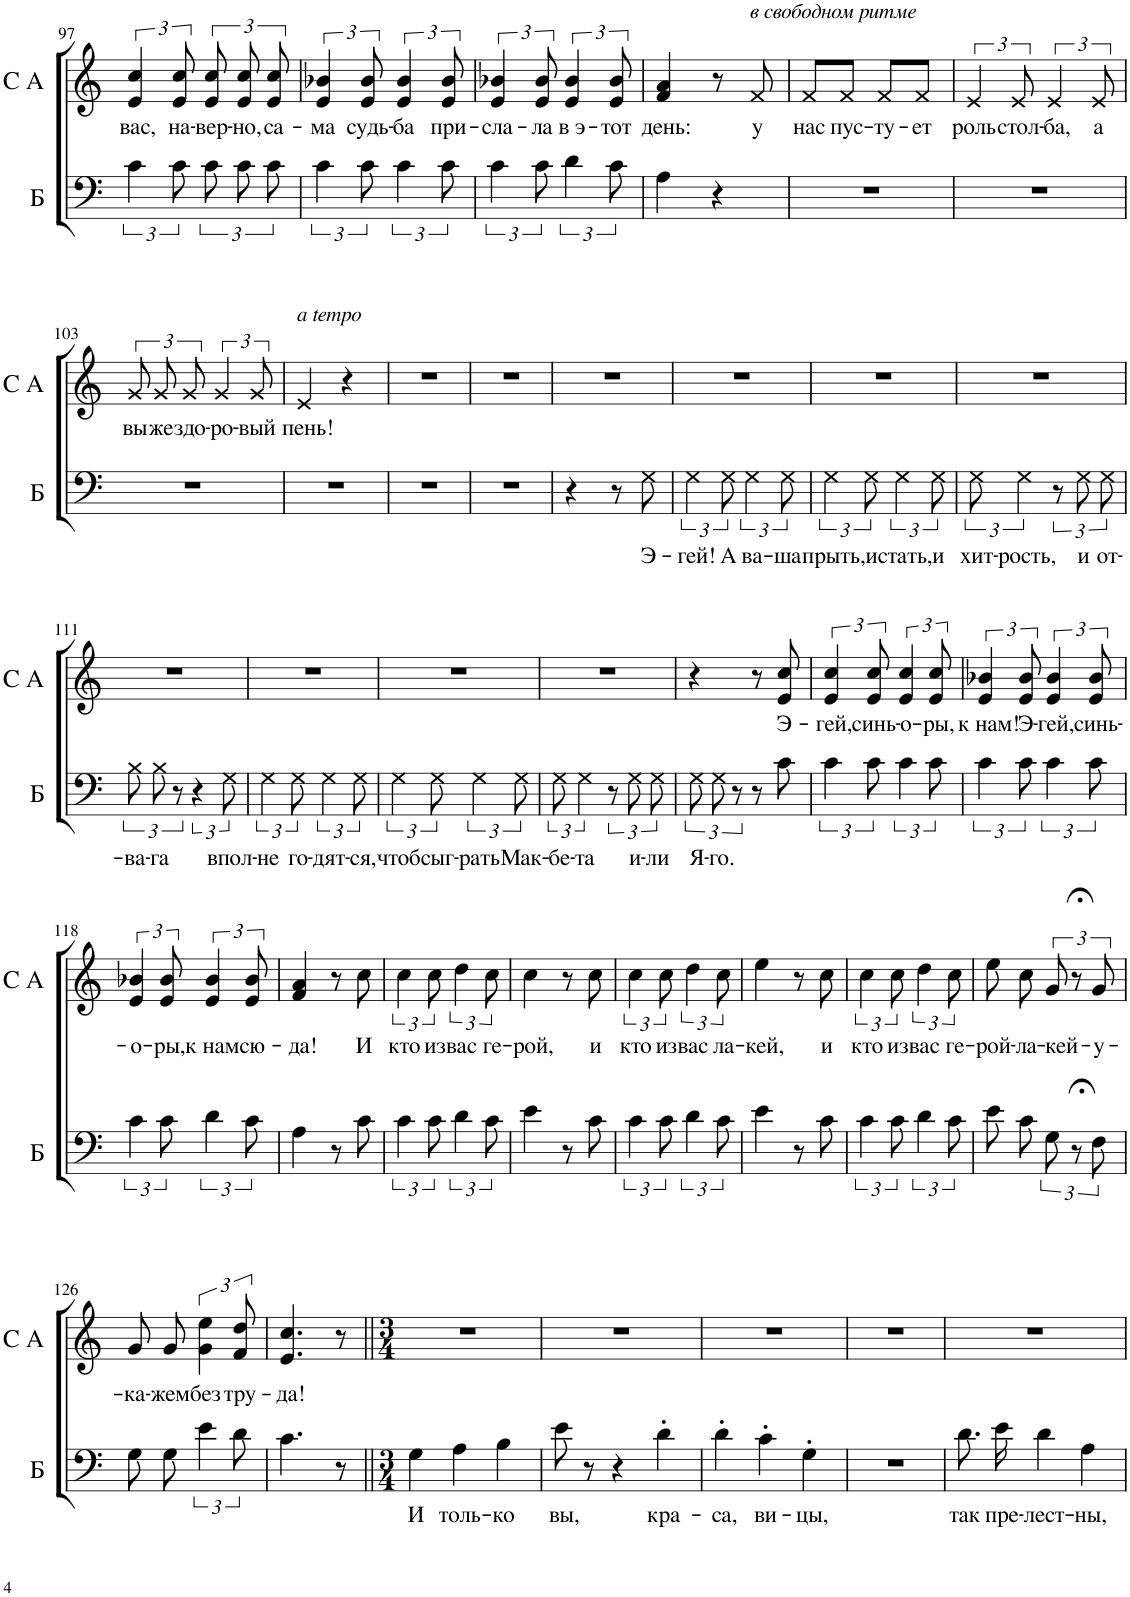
**kern	**text	**kern	**text
*part2	*part2	*part1	*part1
*staff2	*staff2	*staff1	*staff1
*I"Б	*	*I"С А	*
!!LO:PB:g=z
*clefF4	*	*clefG2	*
*Trd1c2	*	*	*
*k[]	*	*k[]	*
*M2/4	*	*M2/4	*
=97	=97	=97	=97
!	!	!	!LO:LY:b
6c\	.	6e/ 6cc/	вас,
!	!	!	!LO:LY:b
12c\	.	12e/ 12cc/	на-
!	!	!	!LO:LY:b
12c\L	.	12e/ 12cc/	-вер-
!	!	!	!LO:LY:b
12c\	.	12e/ 12cc/	-но,
!	!	!	!LO:LY:b
12c\J	.	12e/ 12cc/	са-
=98	=98	=98	=98
!	!	!	!LO:LY:b
6c\	.	6e/ 6b-X/	-ма
!	!	!	!LO:LY:b
12c\	.	12e/ 12b-/	судь-
!	!	!	!LO:LY:b
6c\	.	6e/ 6b-/	-ба
!	!	!	!LO:LY:b
12c\	.	12e/ 12b-/	при-
=99	=99	=99	=99
!	!	!	!LO:LY:b
6c\	.	6e/ 6b-X/	-сла-
!	!	!	!LO:LY:b
12c\	.	12e/ 12b-/	-ла
!	!	!	!LO:LY:b
6d\	.	6e/ 6b-/	в э-
!	!	!	!LO:LY:b
12c\	.	12e/ 12b-/	-тот
=100	=100	=100	=100
!	!	!	!LO:LY:b
4A\	.	4f/ 4a/	день:
4r	.	8r	.
!	!	!LO:TX:a:i:t=в свободном ритме	!
!	!	!	!LO:LY:b
.	.	8f/	у
=101	=101	=101	=101
!	!	!	!LO:LY:b
2r	.	8f/L	нас
!	!	!	!LO:LY:b
.	.	8f/J	пус-
!	!	!	!LO:LY:b
.	.	8f/L	-ту-
!	!	!	!LO:LY:b
.	.	8f/J	-ет
=102	=102	=102	=102
!	!	!	!LO:LY:b
2r	.	6e/	роль
!	!	!	!LO:LY:b
.	.	12e/	стол-
!	!	!	!LO:LY:b
.	.	6e/	-ба,
!	!	!	!LO:LY:b
.	.	12e/	а
!!LO:LB:g=z
=103	=103	=103	=103
!	!	!	!LO:LY:b
2r	.	12g/	вы
!	!	!	!LO:LY:b
.	.	12g/	же
!	!	!	!LO:LY:b
.	.	12g/	здо-
!	!	!	!LO:LY:b
.	.	6g/	-ро-
!	!	!	!LO:LY:b
.	.	12g/	-вый
=104	=104	=104	=104
!	!	!LO:TX:a:i:t=a tempo	!
!	!	!	!LO:LY:b
2r	.	4e/	пень!
.	.	4r	.
=105	=105	=105	=105
2r	.	2r	.
=106	=106	=106	=106
2r	.	2r	.
=107	=107	=107	=107
4r	.	2r	.
8r	.	.	.
!	!LO:LY:b	!	!
8G\	Э-	.	.
=108	=108	=108	=108
!	!LO:LY:b	!	!
6G\	-гей!	2r	.
!	!LO:LY:b	!	!
12G\	А	.	.
!	!LO:LY:b	!	!
6G\	ва-	.	.
!	!LO:LY:b	!	!
12G\	-ша	.	.
=109	=109	=109	=109
!	!LO:LY:b	!	!
6G\	прыть,	2r	.
!	!LO:LY:b	!	!
12G\	и	.	.
!	!LO:LY:b	!	!
6G\	стать,	.	.
!	!LO:LY:b	!	!
12G\	и	.	.
=110	=110	=110	=110
!	!LO:LY:b	!	!
12G\	-хит-	2r	.
!	!LO:LY:b	!	!
6G\	-рость,	.	.
12r	.	.	.
!	!LO:LY:b	!	!
12G\L	и	.	.
!	!LO:LY:b	!	!
12G\J	от-	.	.
!!LO:LB:g=z
=111	=111	=111	=111
!	!LO:LY:b	!	!
12B\L	-ва-	2r	.
!	!LO:LY:b	!	!
12B\J	-га	.	.
4r	.	.	.
!	!LO:LY:b	!	!
12G\	-впол-	.	.
=112	=112	=112	=112
!	!LO:LY:b	!	!
6G\	-не	2r	.
!	!LO:LY:b	!	!
12G\	го-	.	.
!	!LO:LY:b	!	!
6G\	-дят-	.	.
!	!LO:LY:b	!	!
12G\	-ся,	.	.
=113	=113	=113	=113
!	!LO:LY:b	!	!
6G\	чтоб	2r	.
!	!LO:LY:b	!	!
12G\	сыг-	.	.
!	!LO:LY:b	!	!
6G\	-рать	.	.
!	!LO:LY:b	!	!
12G\	Мак-	.	.
=114	=114	=114	=114
!	!LO:LY:b	!	!
12G\	-бе-	2r	.
!	!LO:LY:b	!	!
6G\	-та	.	.
12r	.	.	.
!	!LO:LY:b	!	!
12G\L	и-	.	.
!	!LO:LY:b	!	!
12G\J	-ли	.	.
=115	=115	=115	=115
!	!LO:LY:b	!	!
12G\L	Я-	4r	.
!	!LO:LY:b	!	!
12G\J	-го.	.	.
12r	.	.	.
8r	.	8r	.
!	!	!	!LO:LY:b
8c\	.	8e/ 8cc/	Э-
=116	=116	=116	=116
!	!	!	!LO:LY:b
6c\	.	6e/ 6cc/	-гей,
!	!	!	!LO:LY:b
12c\	.	12e/ 12cc/	синь-
!	!	!	!LO:LY:b
6c\	.	6e/ 6cc/	-о-
!	!	!	!LO:LY:b
12c\	.	12e/ 12cc/	-ры,
=117	=117	=117	=117
!	!	!	!LO:LY:b
6c\	.	6e/ 6b-X/	к нам!
!	!	!	!LO:LY:b
12c\	.	12e/ 12b-/	Э-
!	!	!	!LO:LY:b
6c\	.	6e/ 6b-/	-гей,
!	!	!	!LO:LY:b
12c\	.	12e/ 12b-/	синь-
!!LO:LB:g=z
=118	=118	=118	=118
!	!	!	!LO:LY:b
6c\	.	6e/ 6b-X/	-о-
!	!	!	!LO:LY:b
12c\	.	12e/ 12b-/	-ры,
!	!	!	!LO:LY:b
6d\	.	6e/ 6b-/	к нам
!	!	!	!LO:LY:b
12c\	.	12e/ 12b-/	сю-
=119	=119	=119	=119
!	!	!	!LO:LY:b
4A\	.	4f/ 4a/	-да!
8r	.	8r	.
!	!	!	!LO:LY:b
8c\	.	8cc\	И
=120	=120	=120	=120
!	!	!	!LO:LY:b
6c\	.	6cc\	кто
!	!	!	!LO:LY:b
12c\	.	12cc\	из
!	!	!	!LO:LY:b
6d\	.	6dd\	вас
!	!	!	!LO:LY:b
12c\	.	12cc\	ге-
=121	=121	=121	=121
!	!	!	!LO:LY:b
4e\	.	4cc\	-рой,
8r	.	8r	.
!	!	!	!LO:LY:b
8c\	.	8cc\	и
=122	=122	=122	=122
!	!	!	!LO:LY:b
6c\	.	6cc\	кто
!	!	!	!LO:LY:b
12c\	.	12cc\	из
!	!	!	!LO:LY:b
6d\	.	6dd\	вас
!	!	!	!LO:LY:b
12c\	.	12cc\	ла-
=123	=123	=123	=123
!	!	!	!LO:LY:b
4e\	.	4ee\	-кей,
8r	.	8r	.
!	!	!	!LO:LY:b
8c\	.	8cc\	и
=124	=124	=124	=124
!	!	!	!LO:LY:b
6c\	.	6cc\	кто
!	!	!	!LO:LY:b
12c\	.	12cc\	из
!	!	!	!LO:LY:b
6d\	.	6dd\	вас
!	!	!	!LO:LY:b
12c\	.	12cc\	ге-
=125	=125	=125	=125
!	!	!	!LO:LY:b
8e\L	.	8ee\	-рой-
!	!	!	!LO:LY:b
8c\J	.	8cc\	-ла-
!	!	!	!LO:LY:b
12G\	.	12g/	-кей-
12r;<	.	12r;<	.
!	!	!	!LO:LY:b
12F\	.	12g/	-у-
!!LO:LB:g=z
=126	=126	=126	=126
!	!	!	!LO:LY:b
8G\L	.	8g/	-ка-
!	!	!	!LO:LY:b
8G\J	.	8g/	-жем
!	!	!	!LO:LY:b
6e\	.	6g\ 6ee\	без
!	!	!	!LO:LY:b
12d\	.	12f/ 12dd/	тру-
=127	=127	=127	=127
!	!	!	!LO:LY:b
4.c\	.	4.e/ 4.cc/	-да!
8r	.	8r	.
=128||	=128||	=128||	=128||
*M3/4	*	*M3/4	*
!	!LO:LY:b	!	!
4G\	И	2.r	.
!	!LO:LY:b	!	!
4A\	толь-	.	.
!	!LO:LY:b	!	!
4B\	-ко	.	.
=129	=129	=129	=129
!	!LO:LY:b	!	!
8e\	вы,	2.r	.
8r	.	.	.
4r	.	.	.
!	!LO:LY:b	!	!
4d'\	кра-	.	.
=130	=130	=130	=130
!	!LO:LY:b	!	!
4d'\	-са,	2.r	.
!	!LO:LY:b	!	!
4c'\	ви-	.	.
!	!LO:LY:b	!	!
4G'\	-цы,	.	.
=131	=131	=131	=131
2.r	.	2.r	.
=132	=132	=132	=132
!	!LO:LY:b	!	!
8.d\L	так	2.r	.
!	!LO:LY:b	!	!
16e\Jk	пре-	.	.
!	!LO:LY:b	!	!
4d\	-лест-	.	.
!	!LO:LY:b	!	!
4A\	-ны,	.	.
=	=	=	=
*-	*-	*-	*-
